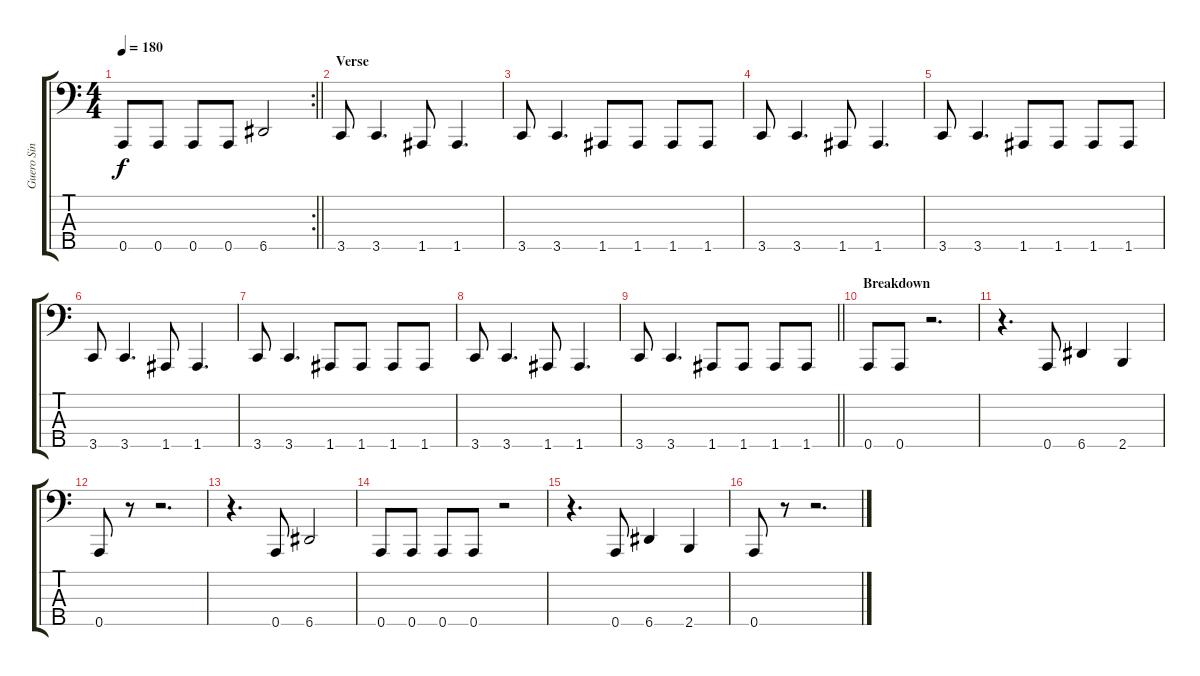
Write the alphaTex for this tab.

\track ("Guero Sin Fe" "Guero Sin ") {instrument electricbasspick}
\staff {score tabs}
\tuning (G2 D2 A1 E1 A0) {hide}
\rc 2
\ts (4 4)
\tempo 180
\clef f4
\barLineRight lightlight
\ks c
0.5.8{dy f} 0.5.8 0.5.8 0.5.8 6.5.2 |
\section ("" "Verse")
3.5.8 3.5.4{d} 1.5.8 1.5.4{d} |
3.5.8 3.5.4{d} 1.5.8 1.5.8 1.5.8 1.5.8 |
3.5.8 3.5.4{d} 1.5.8 1.5.4{d} |
3.5.8 3.5.4{d} 1.5.8 1.5.8 1.5.8 1.5.8 |
3.5.8 3.5.4{d} 1.5.8 1.5.4{d} |
3.5.8 3.5.4{d} 1.5.8 1.5.8 1.5.8 1.5.8 |
3.5.8 3.5.4{d} 1.5.8 1.5.4{d} |
\barLineRight lightlight
3.5.8 3.5.4{d} 1.5.8 1.5.8 1.5.8 1.5.8 |
\section ("" "Breakdown")
0.5.8 0.5.8 r.2{d} |
r.4{d} 0.5.8 6.5.4 2.5.4 |
0.5.8 r.8 r.2{d} |
r.4{d} 0.5.8 6.5.2 |
0.5.8 0.5.8 0.5.8 0.5.8 r.2 |
r.4{d} 0.5.8 6.5.4 2.5.4 |
0.5.8 r.8 r.2{d}
